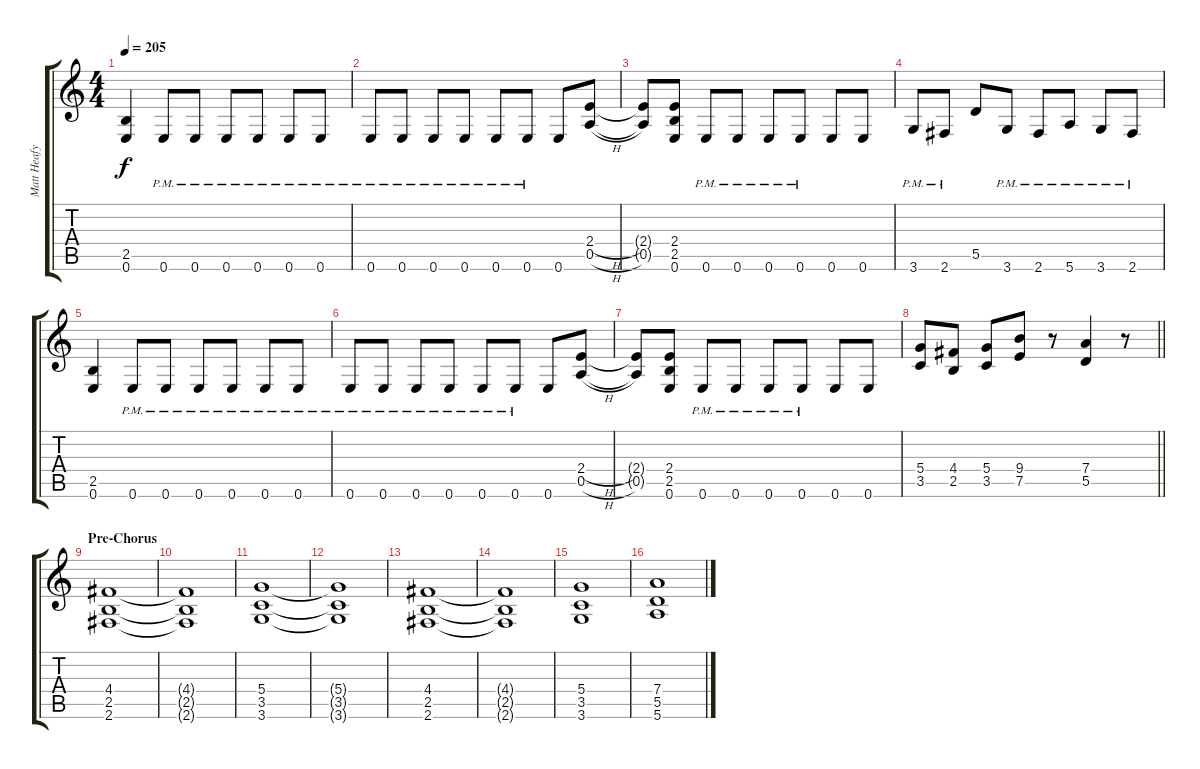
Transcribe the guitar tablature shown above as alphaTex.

\track ("Matt Heafy" "Matt Heafy") {instrument distortionguitar}
\staff {score tabs}
\tuning (E4 B3 G3 D3 A2 E2) {hide}
\ts (4 4)
\tempo 205
\clef g2
\ks c
(2.5 0.6).4{dy f} 0.6{pm}.8 0.6{pm}.8 0.6{pm}.8 0.6{pm}.8 0.6{pm}.8 0.6{pm}.8 |
0.6{pm}.8 0.6{pm}.8 0.6{pm}.8 0.6{pm}.8 0.6{pm}.8 0.6{pm}.8 0.6.8 (2.4{h} 0.5{h}).8 |
(2.4{t} 0.5{t}).8 (2.4 2.5 0.6).8 0.6{pm}.8 0.6{pm}.8 0.6{pm}.8 0.6{pm}.8 0.6.8 0.6.8 |
3.6{pm}.8 2.6{pm}.8 5.5.8 3.6{pm}.8 2.6{pm}.8 5.6{pm}.8 3.6{pm}.8 2.6{pm}.8 |
(2.5 0.6).4 0.6{pm}.8 0.6{pm}.8 0.6{pm}.8 0.6{pm}.8 0.6{pm}.8 0.6{pm}.8 |
0.6{pm}.8 0.6{pm}.8 0.6{pm}.8 0.6{pm}.8 0.6{pm}.8 0.6{pm}.8 0.6.8 (2.4{h} 0.5{h}).8 |
(2.4{t} 0.5{t}).8 (2.4 2.5 0.6).8 0.6{pm}.8 0.6{pm}.8 0.6{pm}.8 0.6{pm}.8 0.6.8 0.6.8 |
\barLineRight lightlight
(5.4 3.5).8 (4.4 2.5).8 (5.4 3.5).8 (9.4 7.5).8 r.8 (7.4 5.5).4 r.8 |
\section ("" "Pre-Chorus")
(4.4 2.5 2.6).1 |
(4.4{t} 2.5{t} 2.6{t}).1 |
(5.4 3.5 3.6).1 |
(5.4{t} 3.5{t} 3.6{t}).1 |
(4.4 2.5 2.6).1 |
(4.4{t} 2.5{t} 2.6{t}).1 |
(5.4 3.5 3.6).1 |
(7.4 5.5 5.6).1
